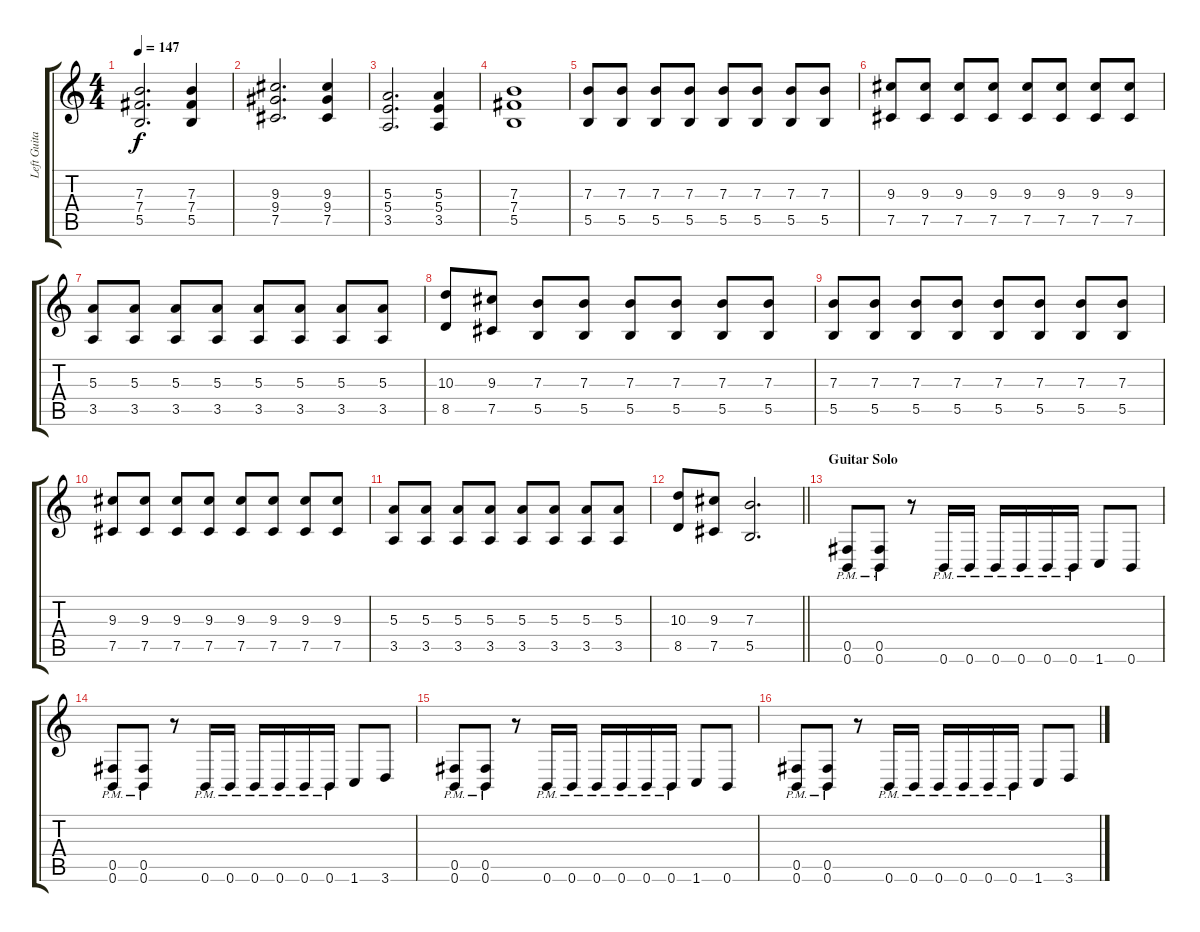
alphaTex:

\track ("Left Guitar (Josh)" "Left Guita") {instrument distortionguitar}
\staff {score tabs}
\tuning (Db4 Ab3 E3 B2 Gb2 B1) {hide}
\ts (4 4)
\tempo 147
\clef g2
\ks c
(7.3 7.4 5.5).2{d dy f} (7.3 7.4 5.5).4 |
(9.3 9.4 7.5).2{d} (9.3 9.4 7.5).4 |
(5.3 5.4 3.5).2{d} (5.3 5.4 3.5).4 |
(7.3 7.4 5.5).1 |
(7.3 5.5).8 (7.3 5.5).8 (7.3 5.5).8 (7.3 5.5).8 (7.3 5.5).8 (7.3 5.5).8 (7.3 5.5).8 (7.3 5.5).8 |
(9.3 7.5).8 (9.3 7.5).8 (9.3 7.5).8 (9.3 7.5).8 (9.3 7.5).8 (9.3 7.5).8 (9.3 7.5).8 (9.3 7.5).8 |
(5.3 3.5).8 (5.3 3.5).8 (5.3 3.5).8 (5.3 3.5).8 (5.3 3.5).8 (5.3 3.5).8 (5.3 3.5).8 (5.3 3.5).8 |
(10.3 8.5).8 (9.3 7.5).8 (7.3 5.5).8 (7.3 5.5).8 (7.3 5.5).8 (7.3 5.5).8 (7.3 5.5).8 (7.3 5.5).8 |
(7.3 5.5).8 (7.3 5.5).8 (7.3 5.5).8 (7.3 5.5).8 (7.3 5.5).8 (7.3 5.5).8 (7.3 5.5).8 (7.3 5.5).8 |
(9.3 7.5).8 (9.3 7.5).8 (9.3 7.5).8 (9.3 7.5).8 (9.3 7.5).8 (9.3 7.5).8 (9.3 7.5).8 (9.3 7.5).8 |
(5.3 3.5).8 (5.3 3.5).8 (5.3 3.5).8 (5.3 3.5).8 (5.3 3.5).8 (5.3 3.5).8 (5.3 3.5).8 (5.3 3.5).8 |
\barLineRight lightlight
(10.3 8.5).8 (9.3 7.5).8 (7.3 5.5).2{d} |
\section ("" "Guitar Solo")
(0.5{pm} 0.6{pm}).8 (0.5{pm} 0.6{pm}).8 r.8 0.6{pm}.16 0.6{pm}.16 0.6{pm}.16 0.6{pm}.16 0.6{pm}.16 0.6{pm}.16 1.6.8 0.6.8 |
(0.5{pm} 0.6{pm}).8 (0.5{pm} 0.6{pm}).8 r.8 0.6{pm}.16 0.6{pm}.16 0.6{pm}.16 0.6{pm}.16 0.6{pm}.16 0.6{pm}.16 1.6.8 3.6.8 |
(0.5{pm} 0.6{pm}).8 (0.5{pm} 0.6{pm}).8 r.8 0.6{pm}.16 0.6{pm}.16 0.6{pm}.16 0.6{pm}.16 0.6{pm}.16 0.6{pm}.16 1.6.8 0.6.8 |
(0.5{pm} 0.6{pm}).8 (0.5{pm} 0.6{pm}).8 r.8 0.6{pm}.16 0.6{pm}.16 0.6{pm}.16 0.6{pm}.16 0.6{pm}.16 0.6{pm}.16 1.6.8 3.6.8
